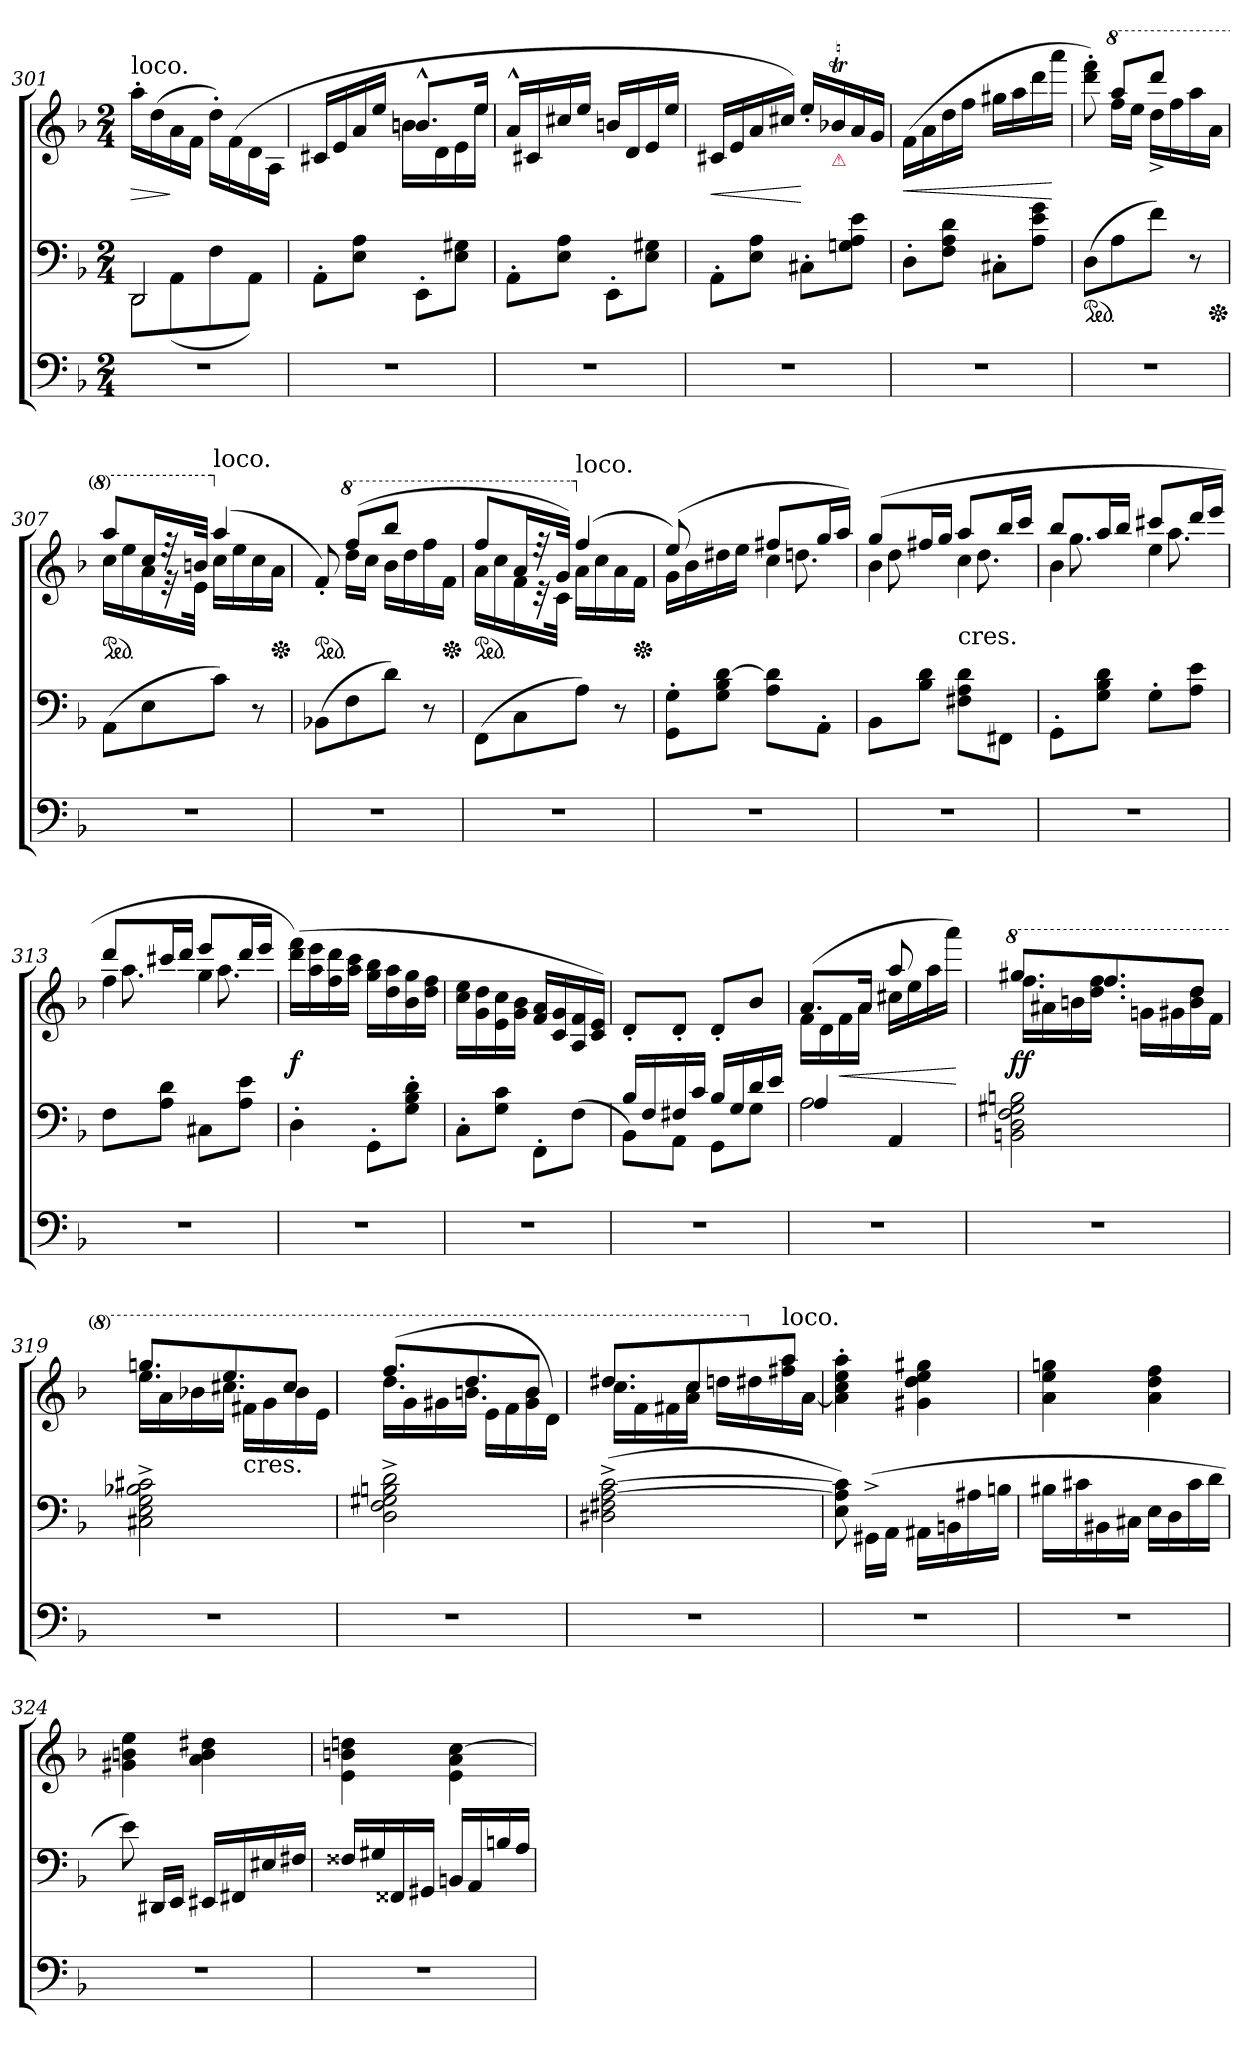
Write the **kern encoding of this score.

**kern	**kern	**kern	**dynam
*part2	*part1	*part1	*part1
*staff3	*staff2	*staff1	*staff1/2
*clefF4	*clefF4	*clefG2	*
*k[b-]	*k[b-]	*k[b-]	*
*F:	*F:	*F:	*
*M2/4	*M2/4	*M2/4	*
=301	=301	=301	=301
*	*^	*	*
!	!	!	!LO:TX:a:t=loco.	!
!	!	!LO:N:vis=2	!	!
2r	2DD	8DD	16aa'>LL	>
.	.	.	(16dd	.
.	.	(>8AA	16a	]
.	.	.	16fJJ	.
.	.	8F	16dd'\LL)	.
.	.	.	(>16f\	.
.	.	8AAJ)	16d\	.
.	.	.	16A\JJ	.
*	*v	*v	*	*
=302	=302	=302	=302
*	*	*^	*
2r	8AA'>\L	16c#XLL	4rDyy	.
.	.	16e	.	.
.	8E\ 8A\J	16a	.	.
.	.	16eeJJ	.	.
.	8EE'>\L	8.bn^^>L	16bnLL	.
.	.	.	16d	.
.	8E\ 8G#X\J	.	16e	.
.	.	16eeJk	16eeJJ	.
*	*	*v	*v	*
=303	=303	=303	=303
2r	8AA'>\L	16a^^>LL	.
.	.	16c#X	.
.	8E\ 8A\J	16cc#X	.
.	.	16eeJJ	.
.	8EE'>\L	16bnLL	.
.	.	16d	.
.	8E\ 8G#X\J	16e	.
.	.	16eeJJ	.
=304	=304	=304	=304
2r	8AA'>\L	16c#XLL	<
.	.	16e	.
.	8E\ 8A\J	16a	.
.	.	16cc#XJJ)	.
.	8C#X'>L	16ee'</LL	[
!	!	!LO:TX:b:color=crimson:t=⚠	!
.	.	16b-XT/	.
.	8Gn 8A 8eJ	16a/	.
.	.	16g/JJ	.
=305	=305	=305	=305
2r	8D'>L	(16fLL	<
.	.	16a	.
.	8F 8A 8dJ	16dd	.
.	.	16ffJJ	.
.	8C#X'>L	16gg#XLL	.
.	.	16aa	.
.	8A 8e 8gJ	16ddd	.
.	.	16aaaJJ	[
=306	=306	=306	=306
*	*	*^	*
*	*ped	*	*	*
2r	(8DL	8ddd'>\ 8fff'>\)	8reyy	.
*	*	*8va	*	*
.	8A	8aaaL	16fffLL	.
.	.	.	16eeeJJ	.
.	8fJ)	8ddddJ	16ddd^>LL	.
.	.	.	16fff	.
.	8r	8rgggyy	16aaa	.
*	*Xped	*	*	*
.	.	.	16aaJJ	.
=307	=307	=307	=307	=307
*	*	*ped	*	*
2r	(8AAL	8aaaL	16cccLL	.
.	.	.	16eee	.
.	8E	16cccL	16aa	.
.	.	32reee	32r	.
.	.	32bbnJJk	32eeJJk	.
*	*	*X8va	*	*
!	!	!LO:TX:a:t=loco.	!	!
.	8cJ)	(4aa	16ccLL	.
.	.	.	16ee	.
.	8r	.	16cc	.
*	*	*Xped	*	*
.	.	.	16aJJ	.
=308	=308	=308	=308	=308
*	*	*ped	*	*
2r	(8BB-XL	8f'<)	8rAyy	.
*	*	*8va	*	*
.	8F	(8fffL	16dddLL	.
.	.	.	16cccJJ	.
.	8dJ)	8bbb-J	16bb-LL	.
.	.	.	16ddd	.
.	8r	8rddddyy	16fff	.
*	*	*Xped	*	*
.	.	.	16ffJJ	.
=309	=309	=309	=309	=309
*	*	*ped	*	*
2r	(8FF\L	8fffL	16aaLL	.
.	.	.	16ccc	.
.	8C\	16aaL	16ff	.
.	.	32reee	32r	.
.	.	32ggJJk)	32ccJJk	.
*	*	*X8va	*	*
!	!	!LO:TX:a:t=loco.	!	!
.	8A\J)	(4ff	16aLL	.
.	.	.	16cc	.
.	8r	.	16a	.
*	*	*Xped	*	*
.	.	.	16fJJ	.
=310	=310	=310	=310	=310
*	*	*	*^	*
2r	8GG'> 8G'>L	(8ee)	16gLL	4ryy	.
.	.	.	16b-	.	.
.	8G 8B- [8dJ	8reeeyy	16dd#X	.	.
.	.	.	16eeJJ	.	.
.	8A 8d]L	8ff#XL	16ryy	4cc\	.
.	.	.	8.ddn	.	.
.	8AA'>J	16ggL	.	.	.
.	.	16aaJJ)	.	.	.
=311	=311	=311	=311	=311	=311
2r	8BB-L	(8ggL	16ryy	4b-\	.
.	.	.	8dd	.	.
.	8B- 8dJ	16ff#XL	.	.	.
.	.	16ggJJ	16ryy	.	.
!	!	!LO:TX:c:t=cres.	!	!	!
.	8F#X\ 8A\ 8d\L	8aaL	16ryy	4cc\	.
.	.	.	8.dd	.	.
.	8FF#X\J	16bb-L	.	.	.
.	.	16cccJJ	.	.	.
=312	=312	=312	=312	=312	=312
2r	8GG'>L	8bb-L	16ryy	4b-\	.
.	.	.	8.gg	.	.
.	8G 8B- 8dJ	16aaL	.	.	.
.	.	16bb-JJ	.	.	.
.	8G'>L	8ccc#XL	16ryy	4ee\	.
.	.	.	8.aa	.	.
.	8A 8eJ	16dddL	.	.	.
.	.	16eeeJJ	.	.	.
=313	=313	=313	=313	=313	=313
2r	8FL	8dddL	16ryy	4ff\	.
.	.	.	8.aa	.	.
.	8A 8dJ	16ccc#XL	.	.	.
.	.	16dddJJ	.	.	.
.	8C#XL	8eeeL	16ryy	4gg\	.
.	.	.	8.aa	.	.
.	8A 8eJ	16dddL	.	.	.
.	.	16eeeJJ	.	.	.
*	*	*v	*v	*v	*
=314	=314	=314	=314
2r	4D'>	(>16ddd 16fffLL)	f
.	.	16aa 16eee	.
.	.	16ff 16ddd	.
.	.	16aa 16cccJJ	.
.	8GG'>L	16gg 16bb-LL	.
.	.	16dd 16aa	.
.	8G'> 8B-'> 8d'>J	16b- 16gg	.
.	.	16dd 16ffJJ	.
=315	=315	=315	=315
2r	8C'>L	16cc\ 16ee\LL	.
.	.	16g\ 16dd\	.
.	8G 8cJ	16e\ 16cc\	.
.	.	16g\ 16b-\JJ	.
.	8FF'>\L	16f 16aLL	.
.	.	16c 16g	.
.	(8F\J	16A 16f	.
.	.	16c 16eJJ)	.
=316	=316	=316	=316
*	*^	*	*
2r	16B-LL	8BB-L)	8d'<L	.
.	16F	.	.	.
.	16F#X	8AAJ	8d'<J	.
.	16cJJ	.	.	.
.	16B-LL	8GGL	8d'<L	.
.	16G	.	.	.
.	16d	8GJ	8b-J	.
.	16eJJ	.	.	.
=317	=317	=317	=317	=317
*	*	*	*^	*
2r	2A\	4A/	(8.aL	16fLL	.
.	.	.	.	16d	.
.	.	.	.	16f	<
.	.	.	16aJk	16aJJ	.
.	.	4AA/	8aa	16cc#XLL	.
.	.	.	.	16ee	.
.	.	.	8rgggyy	16aa	.
.	.	.	.	16aaaJJ)	.
*	*v	*v	*	*	*
*	*	*v	*v	*
.	.	.	[
=318	=318	=318	=318
*	*	*8va	*
*	*	*^	*
!	!	!	!LO:N:vis=16.	!
2r	2BBn 2D 2F 2G#X 2Bn	8.ggg#XL	16fffLL	ff
.	.	.	16aa#X	.
.	.	.	16bbn	.
!	!	!	!LO:N:vis=16.	!
.	.	8.fff	16ddd 16fffJJ	.
.	.	.	16ggnLL	.
.	.	.	16gg#X	.
.	.	8dddJ	16bb 16ddd	.
.	.	.	16ffJJ	.
=319	=319	=319	=319	=319
!	!	!	!LO:N:vis=16.	!
2r	2C#X^< 2E^< 2G^< 2B-X^< 2c#X^<	8.gggnL	16eeeLL	.
.	.	.	16aa	.
.	.	.	16bb-X	.
!	!	!	!LO:N:vis=16.	!
.	.	8.eee	16ccc#XJJ	.
!	!	!	!LO:TX:c:t=cres.	!
.	.	.	16ff#XLL	.
.	.	.	16gg	.
.	.	8ccc#J	16bb-	.
.	.	.	16eeJJ	.
=320	=320	=320	=320	=320
!	!	!	!LO:N:vis=16.	!
2r	2D^< 2F^< 2G#X^< 2Bn^< 2d^<	(8.fffL	16dddLL	.
.	.	.	16gg	.
.	.	.	16gg#X	.
!	!	!	!LO:N:vis=16.	!
.	.	8.ddd	16bbnJJ	.
.	.	.	16eeLL	.
.	.	.	16ff	.
.	.	8bbJ	16gg# 16bb	.
.	.	.	16ddJJ)	.
=321	=321	=321	=321	=321
!	!	!	!LO:N:vis=16.	!
2r	(<2D#X^< 2F#X^< [2A^< [2c^<	8.ddd#XL	16cccLL	.
.	.	.	16ff	.
.	.	.	16ff#X	.
.	.	8ccc	16aa 16cccJJ	.
.	.	.	16dddnLL	.
.	.	16ryy	16ddd#X	.
*	*	*X8va	*	*
!	!	!LO:TX:a:t=loco.	!	!
.	.	8aaJ	16ff#X 16aa	.
.	.	.	[16aJJ	.
*	*	*v	*v	*
=322	=322	=322	=322
2r	8E 8A] 8c])	4a]'> 4cc'> 4ee'> 4aa'>	.
.	(16GG#X^<\LL	.	.
.	16AA\JJ	.	.
.	16AA#XLL	4g#X 4dd 4ee 4gg#X	.
.	16BBn	.	.
.	16A#X	.	.
.	16BnJJ	.	.
=323	=323	=323	=323
2r	16B#XLL	4a 4ee 4ggn	.
.	16c#X	.	.
.	16BB#X	.	.
.	16C#XJJ	.	.
.	16ELL	4a 4dd 4ff	.
.	16D	.	.
.	16c#	.	.
.	16dJJ	.	.
=324	=324	=324	=324
2r	8e)	4g#X 4bn 4ee	.
.	16DD#XLL	.	.
.	16EEJJ	.	.
.	16EE#XLL	4a 4b 4dd#X	.
.	16FF#X	.	.
.	16E#X	.	.
.	16F#XJJ	.	.
=325	=325	=325	=325
2r	16F##XLL	4e\ 4bn\ 4ddn\	.
.	16G#X	.	.
.	16FF##X	.	.
.	16GG#XJJ	.	.
.	16BBn/LL	4e\ 4a\ [4cc\	.
.	16AA/	.	.
.	16Bn/	.	.
.	16A/JJ	.	.
=	=	=	=
*-	*-	*-	*-
